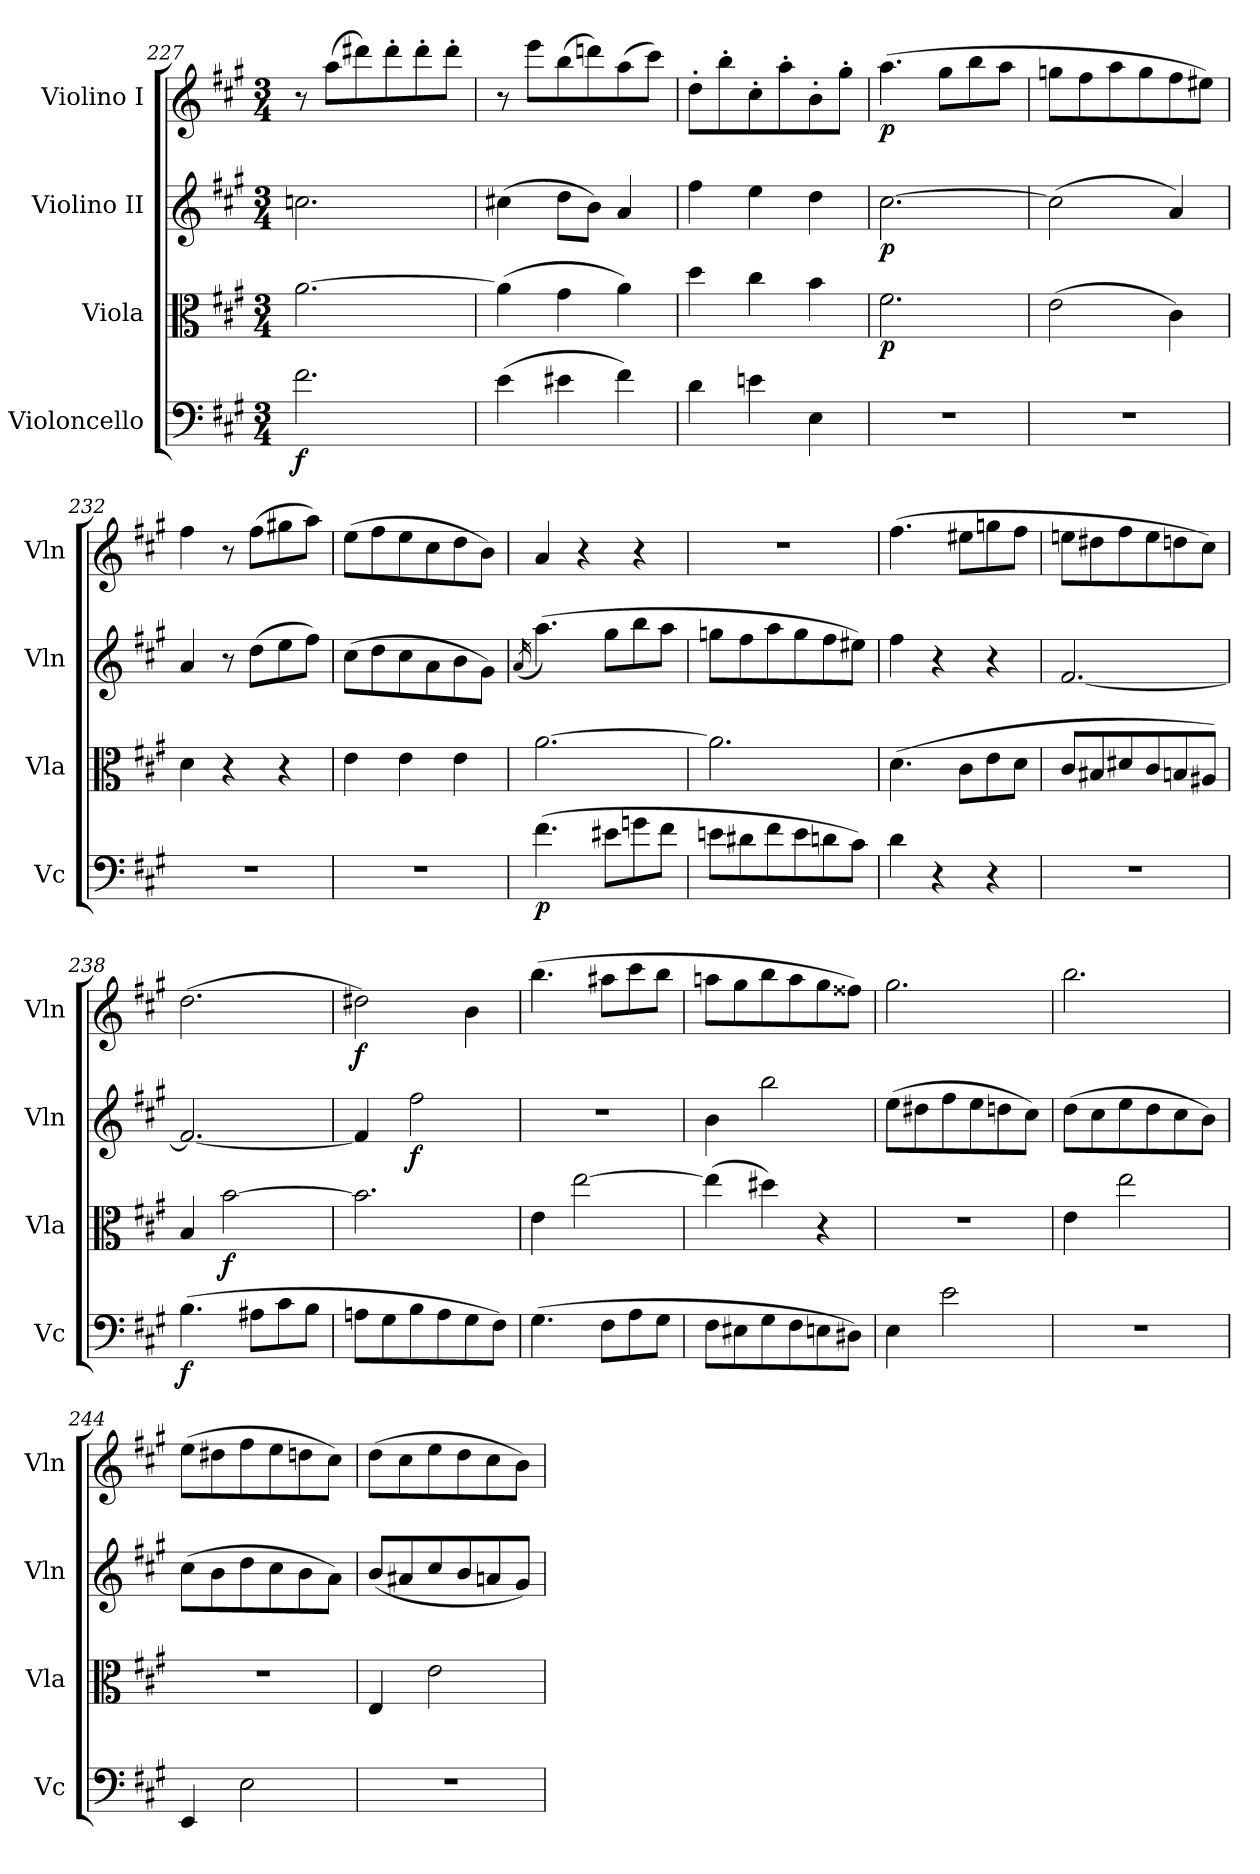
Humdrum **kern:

**kern	**dynam	**kern	**dynam	**kern	**dynam	**kern	**dynam
*part4	*part4	*part3	*part3	*part2	*part2	*part1	*part1
*staff4	*staff4	*staff3	*staff3	*staff2	*staff2	*staff1	*staff1
*I"Violoncello	*	*I"Viola	*	*I"Violino II	*	*I"Violino I	*
*I'Vc	*	*I'Vla	*	*I'Vln	*	*I'Vln	*
*clefF4	*	*clefC3	*	*clefG2	*	*clefG2	*
*k[f#c#g#]	*	*k[f#c#g#]	*	*k[f#c#g#]	*	*k[f#c#g#]	*
*A:	*	*A:	*	*A:	*	*A:	*
*M3/4	*	*M3/4	*	*M3/4	*	*M3/4	*
=227	=227	=227	=227	=227	=227	=227	=227
2.f#	f	[2.a	.	2.ccn	.	8r	.
.	.	.	.	.	.	(8aaL	.
.	.	.	.	.	.	8ddd#X)	.
.	.	.	.	.	.	8ddd#'	.
.	.	.	.	.	.	8ddd#'	.
.	.	.	.	.	.	8ddd#'J	.
=228	=228	=228	=228	=228	=228	=228	=228
(4e	.	(4a]	.	(4cc#X	.	8r	.
.	.	.	.	.	.	8eeeL	.
4e#X	.	4g#	.	8ddL	.	(8bb	.
.	.	.	.	8bJ)	.	8dddn)	.
4f#)	.	4a)	.	4a	.	(8aa	.
.	.	.	.	.	.	8ccc#J)	.
=229	=229	=229	=229	=229	=229	=229	=229
4d	.	4dd	.	4ff#	.	8dd'L	.
.	.	.	.	.	.	8bb'	.
4en	.	4cc#	.	4ee	.	8cc#'	.
.	.	.	.	.	.	8aa'	.
4E	.	4b	.	4dd	.	8b'	.
.	.	.	.	.	.	8gg#'J	.
=230	=230	=230	=230	=230	=230	=230	=230
2.r	.	2.f#	p	[2.cc#	p	(4.aa	p
.	.	.	.	.	.	8gg#L	.
.	.	.	.	.	.	8bb	.
.	.	.	.	.	.	8aaJ	.
!!LO:LB:g=z
=231	=231	=231	=231	=231	=231	=231	=231
2.r	.	(2e	.	(2cc#]	.	8ggnL	.
.	.	.	.	.	.	8ff#	.
.	.	.	.	.	.	8aa	.
.	.	.	.	.	.	8gg	.
.	.	4c#)	.	4a)	.	8ff#	.
.	.	.	.	.	.	8ee#XJ)	.
=232	=232	=232	=232	=232	=232	=232	=232
2.r	.	4d	.	4a	.	4ff#	.
.	.	4r	.	8r	.	8r	.
.	.	.	.	(8ddL	.	(8ff#L	.
.	.	4r	.	8ee	.	8gg#X	.
.	.	.	.	8ff#J)	.	8aaJ)	.
=233	=233	=233	=233	=233	=233	=233	=233
2.r	.	4e	.	(8cc#L	.	(8eeL	.
.	.	.	.	8dd	.	8ff#	.
.	.	4e	.	8cc#	.	8ee	.
.	.	.	.	8a	.	8cc#	.
.	.	4e	.	8b	.	8dd	.
.	.	.	.	8g#J)	.	8bJ)	.
=234	=234	=234	=234	=234	=234	=234	=234
.	.	.	.	(<16qa/	.	.	.
(4.f#	p	[2.a	.	(4.aa)	.	4a	.
.	.	.	.	.	.	4r	.
8e#XL	.	.	.	8gg#L	.	.	.
8gn	.	.	.	8bb	.	4r	.
8f#J	.	.	.	8aaJ	.	.	.
=235	=235	=235	=235	=235	=235	=235	=235
8enL	.	2.a]	.	8ggnL	.	2.r	.
8d#X	.	.	.	8ff#	.	.	.
8f#	.	.	.	8aa	.	.	.
8e	.	.	.	8gg	.	.	.
8dn	.	.	.	8ff#	.	.	.
8c#J)	.	.	.	8ee#XJ)	.	.	.
=236	=236	=236	=236	=236	=236	=236	=236
4d	.	(4.d	.	4ff#	.	(4.ff#	.
4r	.	.	.	4r	.	.	.
.	.	8c#L	.	.	.	8ee#XL	.
4r	.	8e	.	4r	.	8ggn	.
.	.	8dJ	.	.	.	8ff#J	.
=237	=237	=237	=237	=237	=237	=237	=237
2.r	.	8c#L	.	[2.f#	.	8eenL	.
.	.	8B#X	.	.	.	8dd#X	.
.	.	8d#X	.	.	.	8ff#	.
.	.	8c#	.	.	.	8ee	.
.	.	8Bn	.	.	.	8ddn	.
.	.	8A#XJ)	.	.	.	8cc#J)	.
!!LO:PB:g=z
=238	=238	=238	=238	=238	=238	=238	=238
(4.B	f	4B	.	2.f#_	.	(2.dd	.
.	.	[2b	f	.	.	.	.
8A#XL	.	.	.	.	.	.	.
8c#	.	.	.	.	.	.	.
8BJ	.	.	.	.	.	.	.
=239	=239	=239	=239	=239	=239	=239	=239
8AnL	.	2.b]	.	4f#]	.	2dd#X)	f
8G#	.	.	.	.	.	.	.
8B	.	.	.	2ff#	f	.	.
8A	.	.	.	.	.	.	.
8G#	.	.	.	.	.	4b	.
8F#J)	.	.	.	.	.	.	.
=240	=240	=240	=240	=240	=240	=240	=240
(4.G#	.	4e	.	2.r	.	(4.bb	.
.	.	[2ee	.	.	.	.	.
8F#L	.	.	.	.	.	8aa#XL	.
8A	.	.	.	.	.	8ccc#	.
8G#J	.	.	.	.	.	8bbJ	.
=241	=241	=241	=241	=241	=241	=241	=241
8F#L	.	(4ee]	.	4b	.	8aanL	.
8E#X	.	.	.	.	.	8gg#	.
8G#	.	4dd#X)	.	2bb	.	8bb	.
8F#	.	.	.	.	.	8aa	.
8En	.	4r	.	.	.	8gg#	.
8D#XJ)	.	.	.	.	.	8ff##XJ)	.
=242	=242	=242	=242	=242	=242	=242	=242
4E	.	2.r	.	(8eeL	.	2.gg#	.
.	.	.	.	8dd#X	.	.	.
2e	.	.	.	8ff#	.	.	.
.	.	.	.	8ee	.	.	.
.	.	.	.	8ddn	.	.	.
.	.	.	.	8cc#J)	.	.	.
=243	=243	=243	=243	=243	=243	=243	=243
2.r	.	4e	.	(8ddL	.	2.bb	.
.	.	.	.	8cc#	.	.	.
.	.	2ee	.	8ee	.	.	.
.	.	.	.	8dd	.	.	.
.	.	.	.	8cc#	.	.	.
.	.	.	.	8bJ)	.	.	.
=244	=244	=244	=244	=244	=244	=244	=244
4EE	.	2.r	.	(8cc#L	.	(8eeL	.
.	.	.	.	8b	.	8dd#X	.
2E	.	.	.	8dd	.	8ff#	.
.	.	.	.	8cc#	.	8ee	.
.	.	.	.	8b	.	8ddn	.
.	.	.	.	8aJ)	.	8cc#J)	.
=245	=245	=245	=245	=245	=245	=245	=245
2.r	.	4E	.	(8bL	.	(8ddL	.
.	.	.	.	8a#X	.	8cc#	.
.	.	2e	.	8cc#	.	8ee	.
.	.	.	.	8b	.	8dd	.
.	.	.	.	8an	.	8cc#	.
.	.	.	.	8g#J)	.	8bJ)	.
=	=	=	=	=	=	=	=
*-	*-	*-	*-	*-	*-	*-	*-
